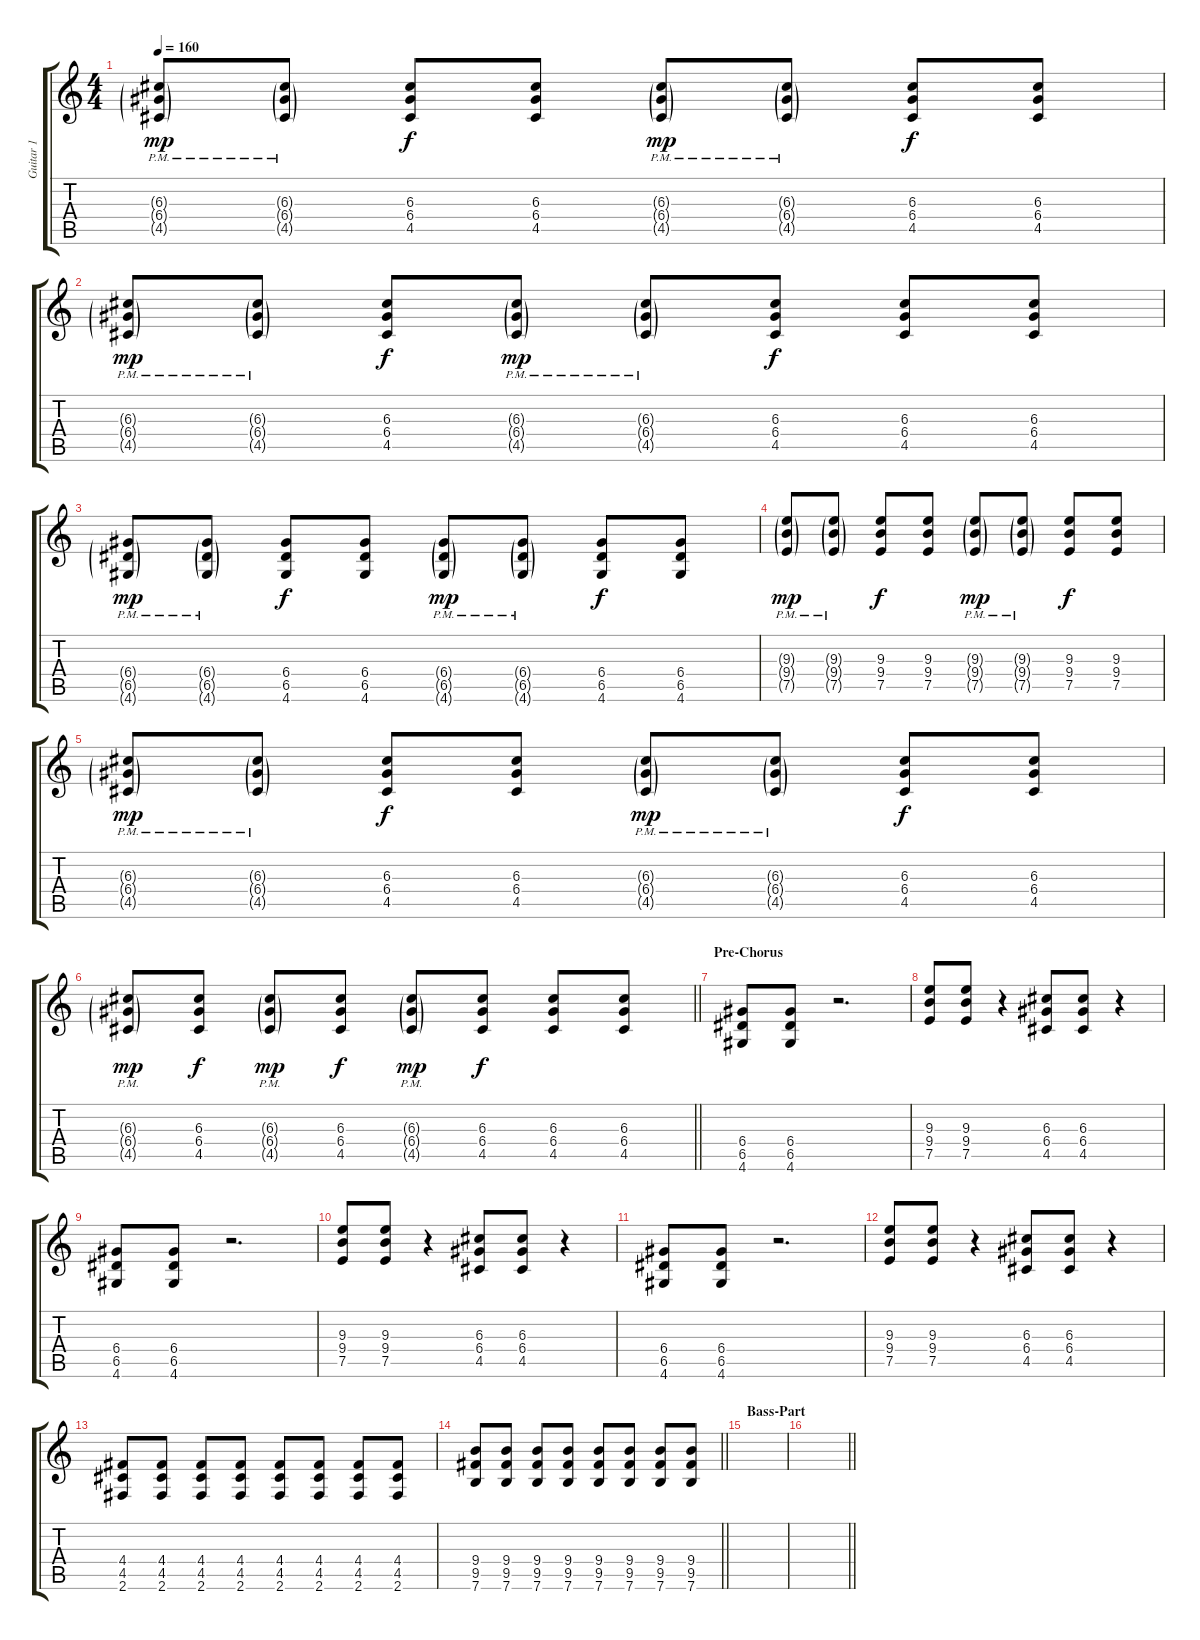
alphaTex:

\track ("Guitar 1" "Guitar 1") {instrument distortionguitar}
\staff {score tabs}
\tuning (E4 B3 G3 D3 A2 E2) {hide}
\ts (4 4)
\tempo 160
\clef g2
\ks c
(6.3{g pm} 6.4{g pm} 4.5{g pm}).8{dy mp} (6.3{g pm} 6.4{g pm} 4.5{g pm}).8 (6.3 6.4 4.5).8{dy f} (6.3 6.4 4.5).8 (6.3{g pm} 6.4{g pm} 4.5{g pm}).8{dy mp} (6.3{g pm} 6.4{g pm} 4.5{g pm}).8 (6.3 6.4 4.5).8{dy f} (6.3 6.4 4.5).8 |
(6.3{g pm} 6.4{g pm} 4.5{g pm}).8{dy mp} (6.3{g pm} 6.4{g pm} 4.5{g pm}).8 (6.3 6.4 4.5).8{dy f} (6.3{g pm} 6.4{g pm} 4.5{g pm}).8{dy mp} (6.3{g pm} 6.4{g pm} 4.5{g pm}).8 (6.3 6.4 4.5).8{dy f} (6.3 6.4 4.5).8 (6.3 6.4 4.5).8 |
(6.4{g pm} 6.5{g pm} 4.6{g pm}).8{dy mp} (6.4{g pm} 6.5{g pm} 4.6{g pm}).8 (6.4 6.5 4.6).8{dy f} (6.4 6.5 4.6).8 (6.4{g pm} 6.5{g pm} 4.6{g pm}).8{dy mp} (6.4{g pm} 6.5{g pm} 4.6{g pm}).8 (6.4 6.5 4.6).8{dy f} (6.4 6.5 4.6).8 |
(9.3{g pm} 9.4{g pm} 7.5{g pm}).8{dy mp} (9.3{g pm} 9.4{g pm} 7.5{g pm}).8 (9.3 9.4 7.5).8{dy f} (9.3 9.4 7.5).8 (9.3{g pm} 9.4{g pm} 7.5{g pm}).8{dy mp} (9.3{g pm} 9.4{g pm} 7.5{g pm}).8 (9.3 9.4 7.5).8{dy f} (9.3 9.4 7.5).8 |
(6.3{g pm} 6.4{g pm} 4.5{g pm}).8{dy mp} (6.3{g pm} 6.4{g pm} 4.5{g pm}).8 (6.3 6.4 4.5).8{dy f} (6.3 6.4 4.5).8 (6.3{g pm} 6.4{g pm} 4.5{g pm}).8{dy mp} (6.3{g pm} 6.4{g pm} 4.5{g pm}).8 (6.3 6.4 4.5).8{dy f} (6.3 6.4 4.5).8 |
\barLineRight lightlight
(6.3{g pm} 6.4{g pm} 4.5{g pm}).8{dy mp} (6.3 6.4 4.5).8{dy f} (6.3{g pm} 6.4{g pm} 4.5{g pm}).8{dy mp} (6.3 6.4 4.5).8{dy f} (6.3{g pm} 6.4{g pm} 4.5{g pm}).8{dy mp} (6.3 6.4 4.5).8{dy f} (6.3 6.4 4.5).8 (6.3 6.4 4.5).8 |
\section ("" "Pre-Chorus")
(6.4 6.5 4.6).8 (6.4 6.5 4.6).8 r.2{d} |
(9.3 9.4 7.5).8 (9.3 9.4 7.5).8 r.4 (6.3 6.4 4.5).8 (6.3 6.4 4.5).8 r.4 |
(6.4 6.5 4.6).8 (6.4 6.5 4.6).8 r.2{d} |
(9.3 9.4 7.5).8 (9.3 9.4 7.5).8 r.4 (6.3 6.4 4.5).8 (6.3 6.4 4.5).8 r.4 |
(6.4 6.5 4.6).8 (6.4 6.5 4.6).8 r.2{d} |
(9.3 9.4 7.5).8 (9.3 9.4 7.5).8 r.4 (6.3 6.4 4.5).8 (6.3 6.4 4.5).8 r.4 |
(4.4 4.5 2.6).8 (4.4 4.5 2.6).8 (4.4 4.5 2.6).8 (4.4 4.5 2.6).8 (4.4 4.5 2.6).8 (4.4 4.5 2.6).8 (4.4 4.5 2.6).8 (4.4 4.5 2.6).8 |
\barLineRight lightlight
(9.4 9.5 7.6).8 (9.4 9.5 7.6).8 (9.4 9.5 7.6).8 (9.4 9.5 7.6).8 (9.4 9.5 7.6).8 (9.4 9.5 7.6).8 (9.4 9.5 7.6).8 (9.4 9.5 7.6).8 |
\section ("" "Bass-Part")
|
\barLineRight lightlight
